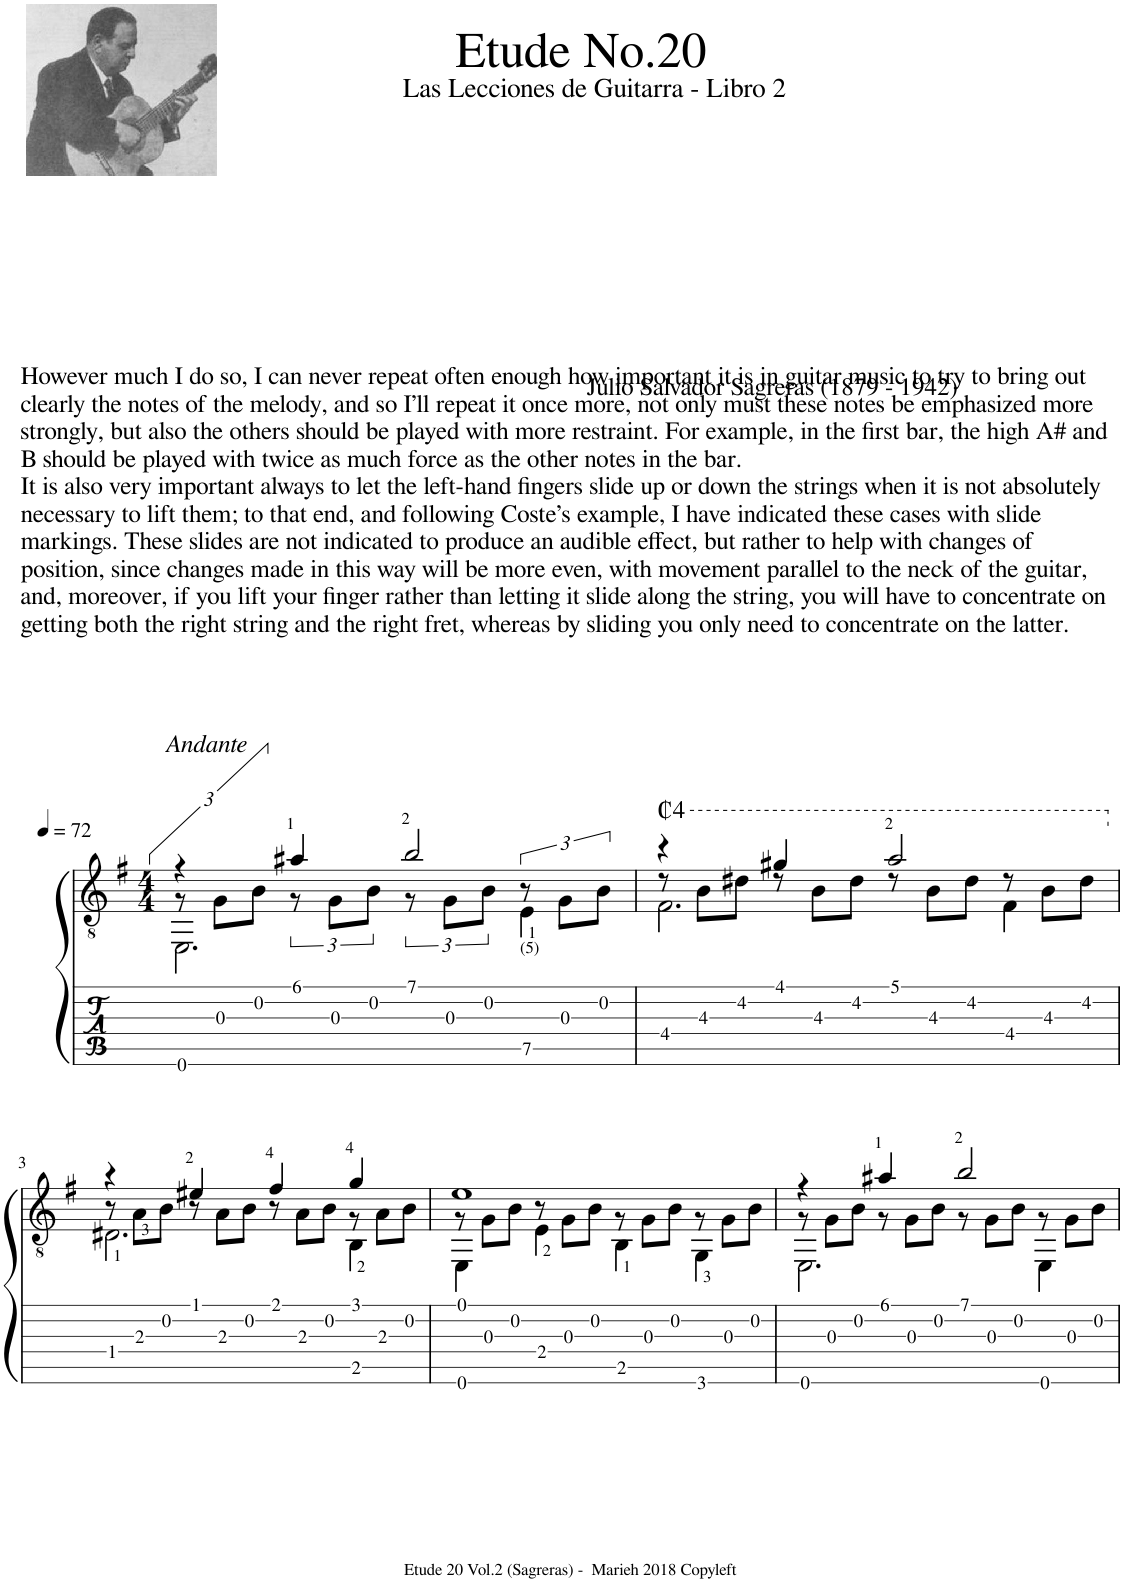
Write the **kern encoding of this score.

**kern	**kern
*part2	*part1
*staff2	*staff1
*I"Guitare classique [Tablature]	*I"Guitare classique
*stria6	*
*	*clefGv2
*k[f#]	*k[f#]
*M4/4	*M4/4
*MM72	*MM72
=1	=1
*^	*
*	*Xbrackettup	*
*	*^	*^
*	*	*	*	*^
!	!	!	!LO:TX:a:i:t=Andante	!	!
4r	12r	2.EE	4r	12r	2.EE\
.	12GL	.	.	12G\L	.
.	12BJ	.	.	12B\J	.
4a#X	12r	.	4a#X/	12r	.
.	12GL	.	.	12G\L	.
.	12BJ	.	.	12B\J	.
2b	12r	.	2b/	12r	.
.	12GL	.	.	12G\L	.
.	12BJ	.	.	12B\J	.
.	12r	4E	.	12r	4E\
.	12GL	.	.	12G\L	.
.	12BJ	.	.	12B\J	.
=2	=2	=2	=2	=2	=2
!	!	!	!LO:TX:a:t=₵4	!	!
4r	12r	2.F#	4r	12r	2.F#\
.	12BL	.	.	12B\L	.
.	12d#XJ	.	.	12d#X\J	.
4g#X	12r	.	4g#X/	12r	.
.	12BL	.	.	12B\L	.
.	12d#J	.	.	12d#\J	.
2a	12r	.	2a/	12r	.
.	12BL	.	.	12B\L	.
.	12d#J	.	.	12d#\J	.
.	12r	4F#	.	12r	4F#\
.	12BL	.	.	12B\L	.
.	12d#J	.	.	12d#\J	.
!!LO:LB:g=z	!!	!!
=3	=3	=3	=3	=3	=3
4r	12r	2.D#X	4r	12r	2.D#X\
.	12AL	.	.	12A\L	.
.	12BJ	.	.	12B\J	.
4e#X	12r	.	4e#X/	12r	.
.	12AL	.	.	12A\L	.
.	12BJ	.	.	12B\J	.
4f#	12r	.	4f#/	12r	.
.	12AL	.	.	12A\L	.
.	12BJ	.	.	12B\J	.
4g	12r	4BB	4g/	12r	4BB\
.	12AL	.	.	12A\L	.
.	12BJ	.	.	12B\J	.
=4	=4	=4	=4	=4	=4
1e	12r	4EE	1e	12r	4EE\
.	12GL	.	.	12G\L	.
.	12BJ	.	.	12B\J	.
.	12r	4E	.	12r	4E\
.	12GL	.	.	12G\L	.
.	12BJ	.	.	12B\J	.
.	12r	4BB	.	12r	4BB\
.	12GL	.	.	12G\L	.
.	12BJ	.	.	12B\J	.
.	12r	4GG	.	12r	4GG\
.	12GL	.	.	12G\L	.
.	12BJ	.	.	12B\J	.
=5	=5	=5	=5	=5	=5
4r	12r	2.EE	4r	12r	2.EE\
.	12GL	.	.	12G\L	.
.	12BJ	.	.	12B\J	.
4a#X	12r	.	4a#X/	12r	.
.	12GL	.	.	12G\L	.
.	12BJ	.	.	12B\J	.
2b	12r	.	2b/	12r	.
.	12GL	.	.	12G\L	.
.	12BJ	.	.	12B\J	.
.	12r	4EE	.	12r	4EE\
.	12GL	.	.	12G\L	.
.	12BJ	.	.	12B\J	.
*v	*v	*v	*	*	*
*	*v	*v	*v
=	=
*-	*-
